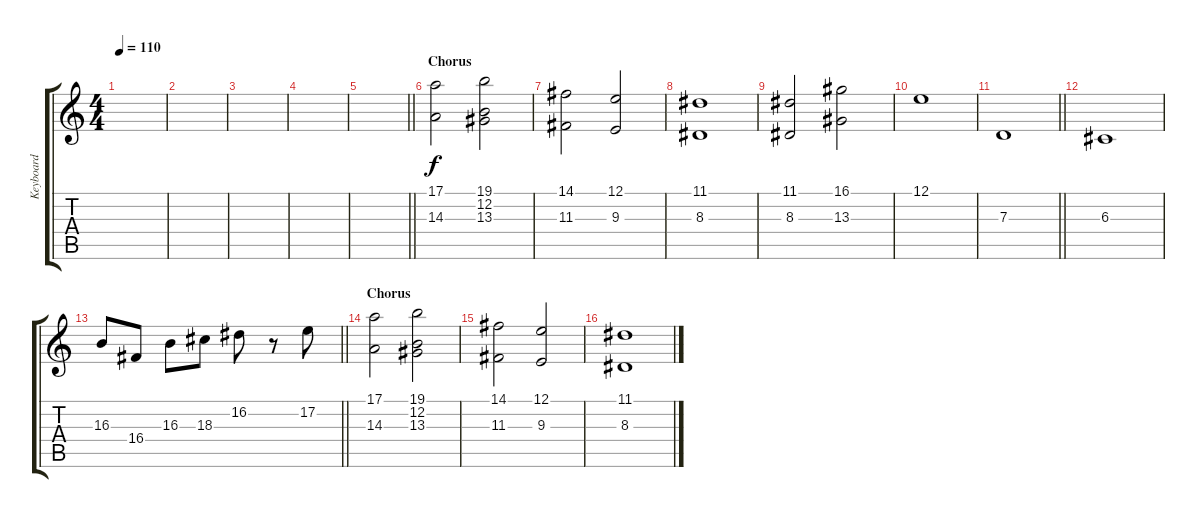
\track ("Keyboard" "Keyboard") {instrument stringensemble2}
\staff {score tabs}
\tuning (E4 B3 G3 D3 A2 E2) {hide}
\ts (4 4)
\tempo 110
\clef g2
\ks c
|
|
|
|
\barLineRight lightlight
|
\section ("" "Chorus")
(17.1 14.3).2 (19.1 12.2 13.3).2 |
(14.1 11.3).2 (12.1 9.3).2 |
(11.1 8.3).1 |
(11.1 8.3).2 (16.1 13.3).2 |
12.1.1 |
\barLineRight lightlight
7.3.1 |
6.3.1 |
\barLineRight lightlight
16.3.8 16.4.8 16.3.8 18.3.8 16.2.8 r.8 17.2.8 |
\section ("" "Chorus")
(17.1 14.3).2 (19.1 12.2 13.3).2 |
(14.1 11.3).2 (12.1 9.3).2 |
(11.1 8.3).1
